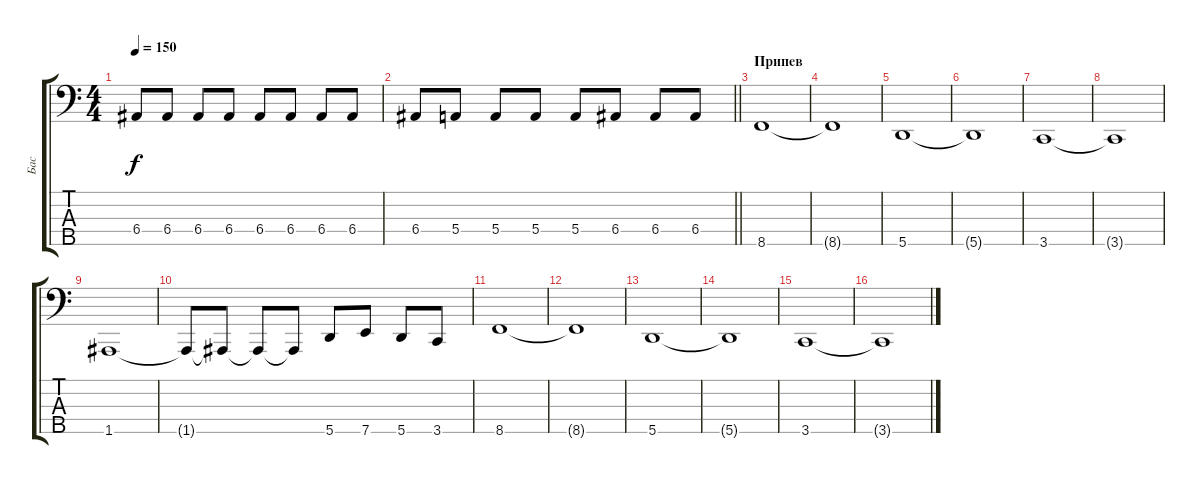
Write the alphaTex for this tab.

\track ("Бас" "Бас") {solo instrument electricbassfinger}
\staff {score tabs}
\tuning (Gb2 D2 A1 E1 A0) {hide}
\ts (4 4)
\section ("" "")
\tempo 150
\clef f4
\ks c
6.4.8{dy f} 6.4.8 6.4.8 6.4.8 6.4.8 6.4.8 6.4.8 6.4.8 |
\barLineRight lightlight
6.4.8 5.4.8 5.4.8 5.4.8 5.4.8 6.4.8 6.4.8 6.4.8 |
\section ("" "Припев")
8.5.1 |
8.5{t}.1 |
5.5.1 |
5.5{t}.1 |
3.5.1 |
3.5{t}.1 |
1.5.1 |
1.5{t}.8 1.5{t}.8 1.5{t}.8 1.5{t}.8 5.5.8 7.5.8 5.5.8 3.5.8 |
8.5.1 |
8.5{t}.1 |
5.5.1 |
5.5{t}.1 |
3.5.1 |
3.5{t}.1
